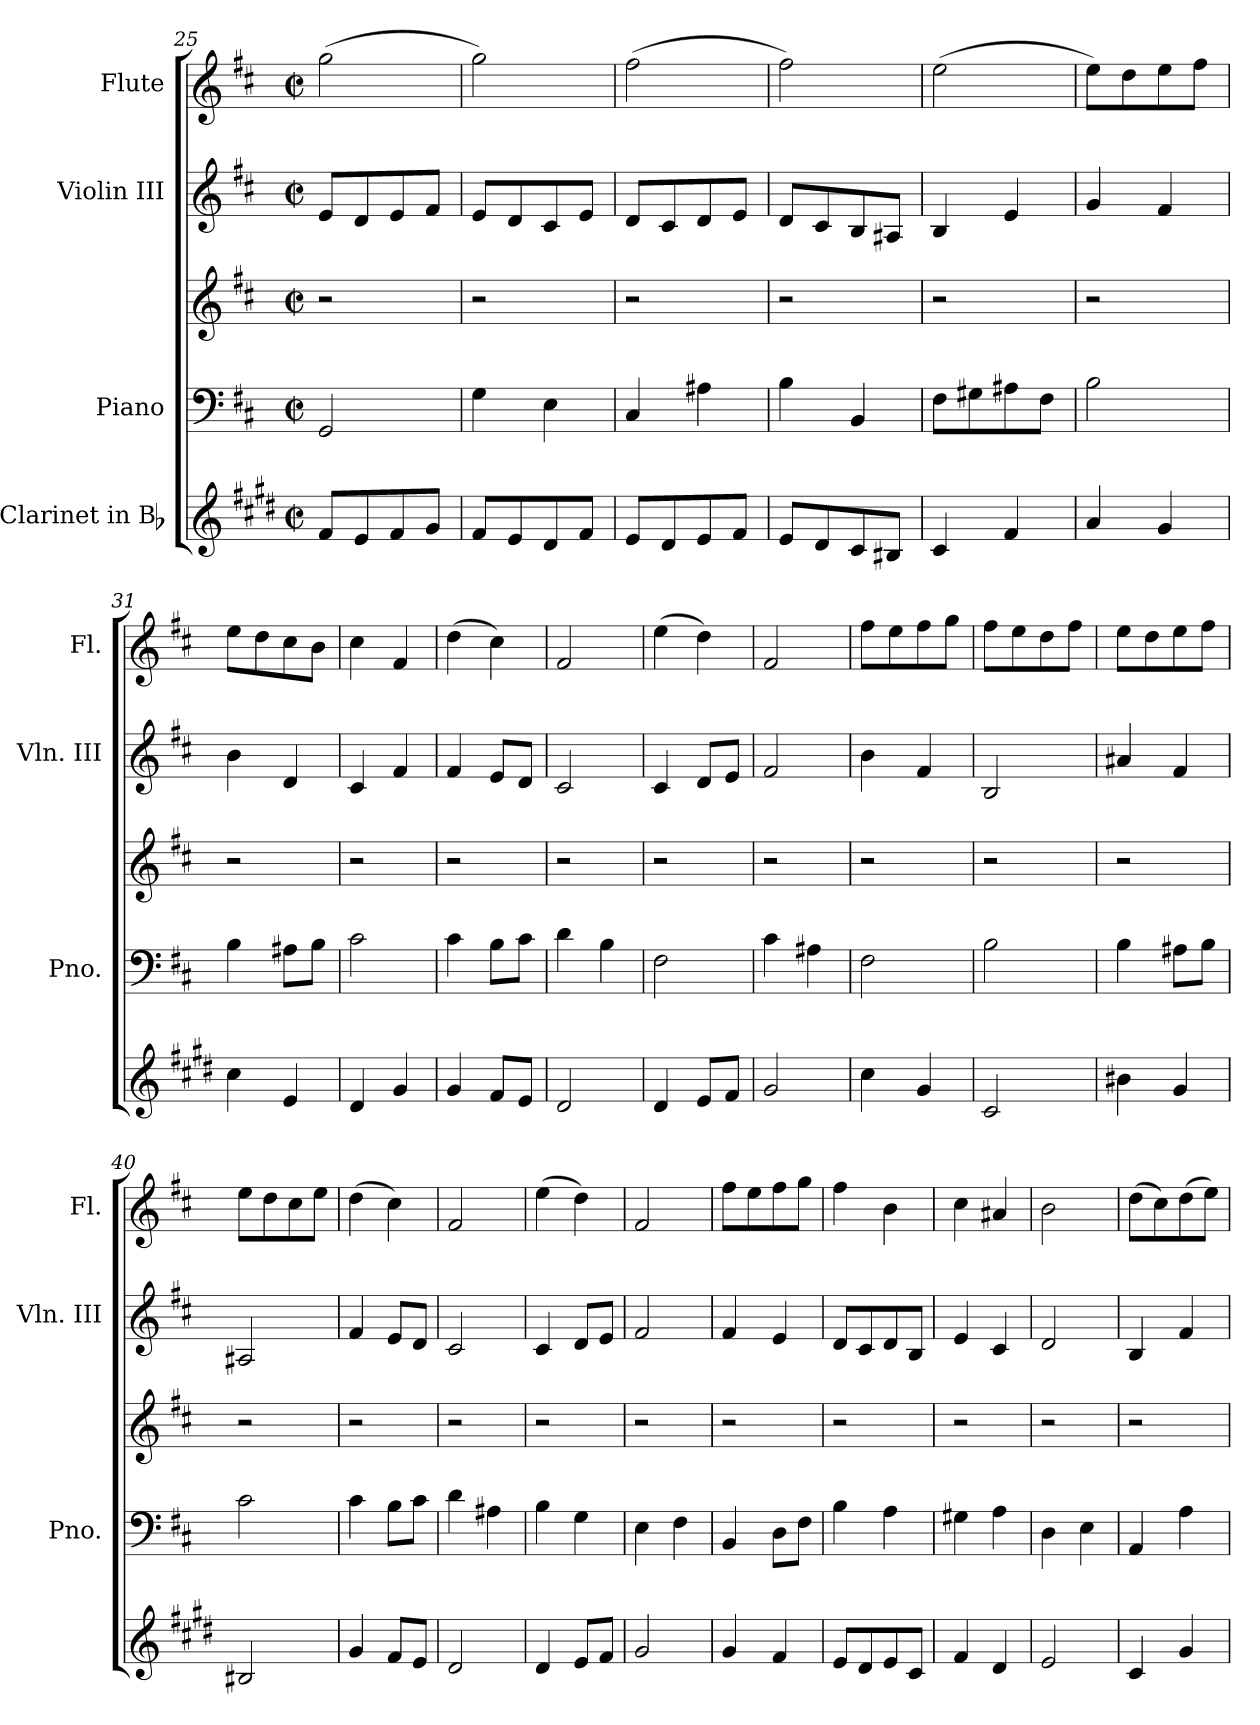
**kern	**kern	**kern	**kern	**kern
*part4	*part3	*part3	*part2	*part1
*staff5	*staff4	*staff3	*staff2	*staff1
*I"Clarinet in Bb	*I"Piano	*	*I"Violin III	*I"Flute
*	*I'Pno.	*	*I'Vln. III	*I'Fl.
!!LO:PB:g=z
*clefG2	*clefF4	*clefG2	*clefG2	*clefG2
*ITrd1c2	*	*	*	*
*k[f#c#]	*k[f#c#]	*k[f#c#]	*k[f#c#]	*k[f#c#]
*D:	*D:	*D:	*D:	*D:
*M2/2	*M2/2	*M2/2	*M2/2	*M2/2
*met(c|)	*met(c|)	*met(c|)	*met(c|)	*met(c|)
=25	=25	=25	=25	=25
8e/L	2GG/	2r	8e/L	(>2gg\
8d/	.	.	8d/	.
8e/	.	.	8e/	.
8f#/J	.	.	8f#/J	.
=26	=26	=26	=26	=26
8e/L	4G\	2r	8e/L	2gg\)
8d/	.	.	8d/	.
8c#/	4E\	.	8c#/	.
8e/J	.	.	8e/J	.
=27	=27	=27	=27	=27
8d/L	4C#/	2r	8d/L	(>2ff#\
8c#/	.	.	8c#/	.
8d/	4A#X\	.	8d/	.
8e/J	.	.	8e/J	.
=28	=28	=28	=28	=28
8d/L	4B\	2r	8d/L	2ff#\)
8c#/	.	.	8c#/	.
8B/	4BB/	.	8B/	.
8A#X/J	.	.	8A#X/J	.
=29	=29	=29	=29	=29
4B/	8F#\L	2r	4B/	(>2ee\
.	8G#X\	.	.	.
4e/	8A#X\	.	4e/	.
.	8F#\J	.	.	.
=30	=30	=30	=30	=30
4g/	2B\	2r	4g/	8ee\L)
.	.	.	.	8dd\
4f#/	.	.	4f#/	8ee\
.	.	.	.	8ff#\J
=31	=31	=31	=31	=31
4b\	4B\	2r	4b\	8ee\L
.	.	.	.	8dd\
4d/	8A#X\L	.	4d/	8cc#\
.	8B\J	.	.	8b\J
!!LO:LB:g=z
=32	=32	=32	=32	=32
4c#/	2c#\	2r	4c#/	4cc#\
4f#/	.	.	4f#/	4f#/
=33	=33	=33	=33	=33
4f#/	4c#\	2r	4f#/	(>4dd\
8e/L	8B\L	.	8e/L	4cc#\)
8d/J	8c#\J	.	8d/J	.
=34	=34	=34	=34	=34
2c#/	4d\	2r	2c#/	2f#/
.	4B\	.	.	.
=35	=35	=35	=35	=35
4c#/	2F#\	2r	4c#/	(>4ee\
8d/L	.	.	8d/L	4dd\)
8e/J	.	.	8e/J	.
=36	=36	=36	=36	=36
2f#/	4c#\	2r	2f#/	2f#/
.	4A#X\	.	.	.
=37	=37	=37	=37	=37
4b\	2F#\	2r	4b\	8ff#\L
.	.	.	.	8ee\
4f#/	.	.	4f#/	8ff#\
.	.	.	.	8gg\J
=38	=38	=38	=38	=38
2B/	2B\	2r	2B/	8ff#\L
.	.	.	.	8ee\
.	.	.	.	8dd\
.	.	.	.	8ff#\J
=39	=39	=39	=39	=39
4a#X\	4B\	2r	4a#X/	8ee\L
.	.	.	.	8dd\
4f#/	8A#X\L	.	4f#/	8ee\
.	8B\J	.	.	8ff#\J
!!LO:PB:g=z
=40	=40	=40	=40	=40
2A#X/	2c#\	2r	2A#X/	8ee\L
.	.	.	.	8dd\
.	.	.	.	8cc#\
.	.	.	.	8ee\J
=41	=41	=41	=41	=41
4f#/	4c#\	2r	4f#/	(>4dd\
8e/L	8B\L	.	8e/L	4cc#\)
8d/J	8c#\J	.	8d/J	.
=42	=42	=42	=42	=42
2c#/	4d\	2r	2c#/	2f#/
.	4A#X\	.	.	.
=43	=43	=43	=43	=43
4c#/	4B\	2r	4c#/	(>4ee\
8d/L	4G\	.	8d/L	4dd\)
8e/J	.	.	8e/J	.
=44	=44	=44	=44	=44
2f#/	4E\	2r	2f#/	2f#/
.	4F#\	.	.	.
=45	=45	=45	=45	=45
4f#/	4BB/	2r	4f#/	8ff#\L
.	.	.	.	8ee\
4e/	8D\L	.	4e/	8ff#\
.	8F#\J	.	.	8gg\J
=46	=46	=46	=46	=46
8d/L	4B\	2r	8d/L	4ff#\
8c#/	.	.	8c#/	.
8d/	4A\	.	8d/	4b\
8B/J	.	.	8B/J	.
=47	=47	=47	=47	=47
4e/	4G#X\	2r	4e/	4cc#\
4c#/	4A\	.	4c#/	4a#X/
!!LO:LB:g=z
=48	=48	=48	=48	=48
2d/	4D\	2r	2d/	2b\
.	4E\	.	.	.
=49	=49	=49	=49	=49
4B/	4AA/	2r	4B/	(>8dd\L
.	.	.	.	8cc#\)
4f#/	4A\	.	4f#/	(>8dd\
.	.	.	.	8ee\J)
=	=	=	=	=
*-	*-	*-	*-	*-
